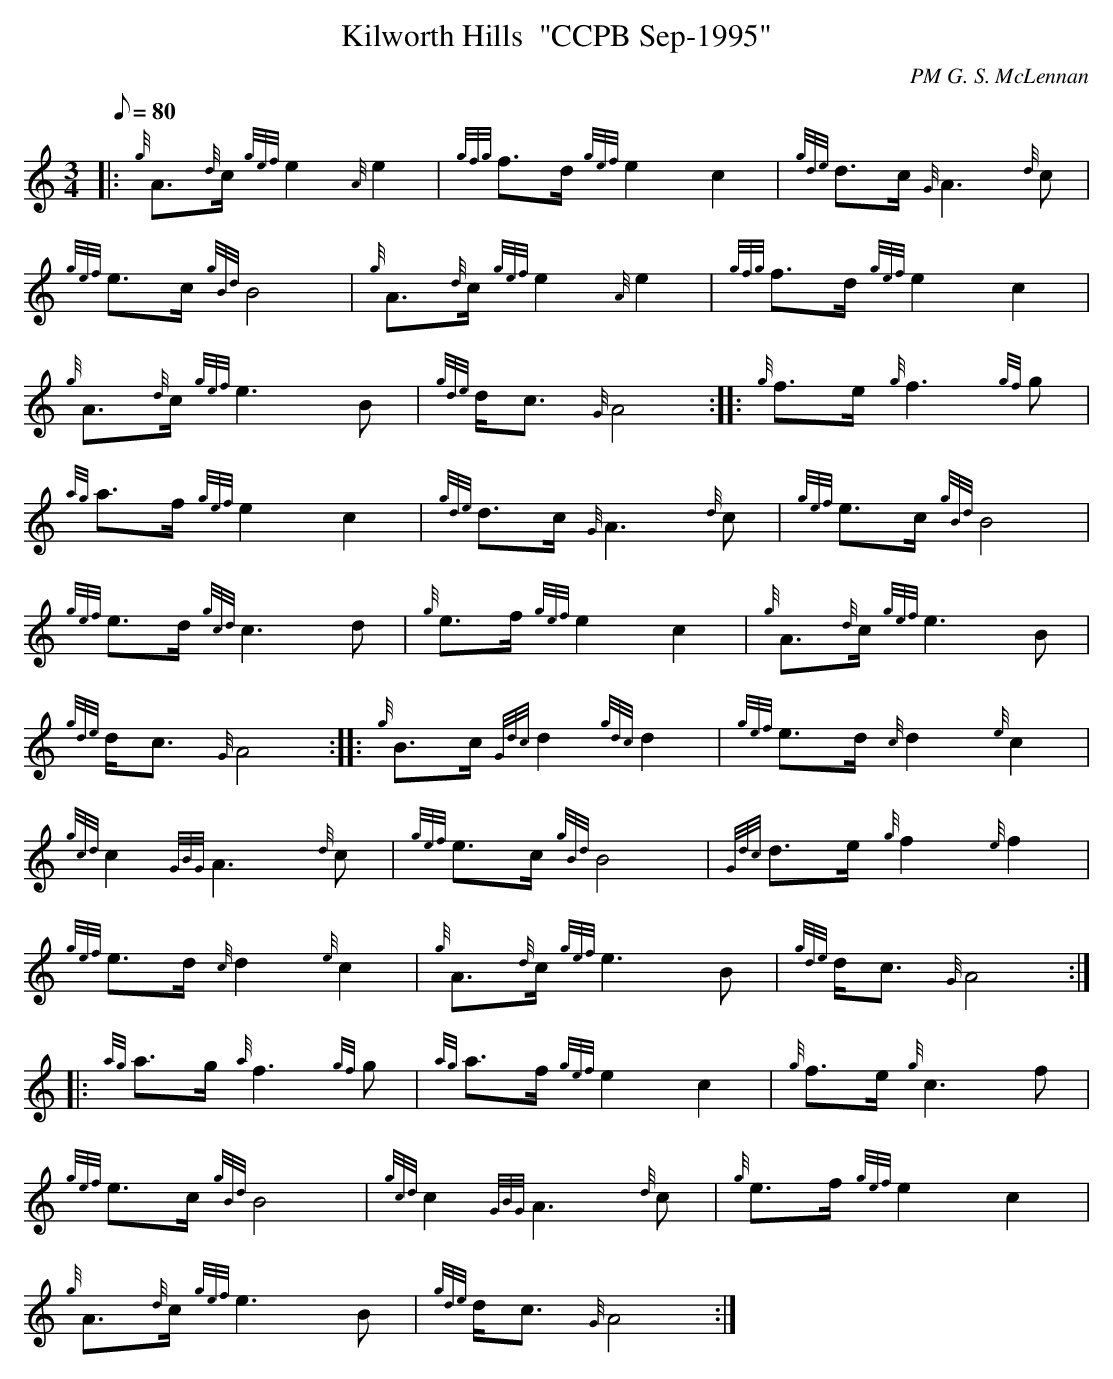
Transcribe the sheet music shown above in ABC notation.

X:1
T:Kilworth Hills  "CCPB Sep-1995"
M:3/4
L:1/8
Q:80
C:PM G. S. McLennan
K:HP
|: {g}A3/2{d}c/2{gef}e2{A}e2 | \
{gfg}f3/2d/2{gef}e2c2 | \
{gde}d3/2c/2{G}A3{d}c |
{gef}e3/2c/2{gBd}B4 | \
{g}A3/2{d}c/2{gef}e2{A}e2 | \
{gfg}f3/2d/2{gef}e2c2 |
{g}A3/2{d}c/2{gef}e3B | \
{gde}d/2c3/2{G}A4 :: \
{g}f3/2e/2{g}f3{gf}g |
{ag}a3/2f/2{gef}e2c2 | \
{gde}d3/2c/2{G}A3{d}c | \
{gef}e3/2c/2{gBd}B4 |
{gef}e3/2d/2{gcd}c3d | \
{g}e3/2f/2{gef}e2c2 | \
{g}A3/2{d}c/2{gef}e3B |
{gde}d/2c3/2{G}A4 :: \
{g}B3/2c/2{Gdc}d2{gdc}d2 | \
{gef}e3/2d/2{c}d2{e}c2 |
{gcd}c2{GBG}A3{d}c | \
{gef}e3/2c/2{gBd}B4 | \
{Gdc}d3/2e/2{g}f2{e}f2 |
{gef}e3/2d/2{c}d2{e}c2 | \
{g}A3/2{d}c/2{gef}e3B | \
{gde}d/2c3/2{G}A4 ::
{ag}a3/2g/2{a}f3{gf}g | \
{ag}a3/2f/2{gef}e2c2 | \
{g}f3/2e/2{g}c3f |
{gef}e3/2c/2{gBd}B4 | \
{gcd}c2{GBG}A3{d}c | \
{g}e3/2f/2{gef}e2c2 |
{g}A3/2{d}c/2{gef}e3B | \
{gde}d/2c3/2{G}A4 :|
